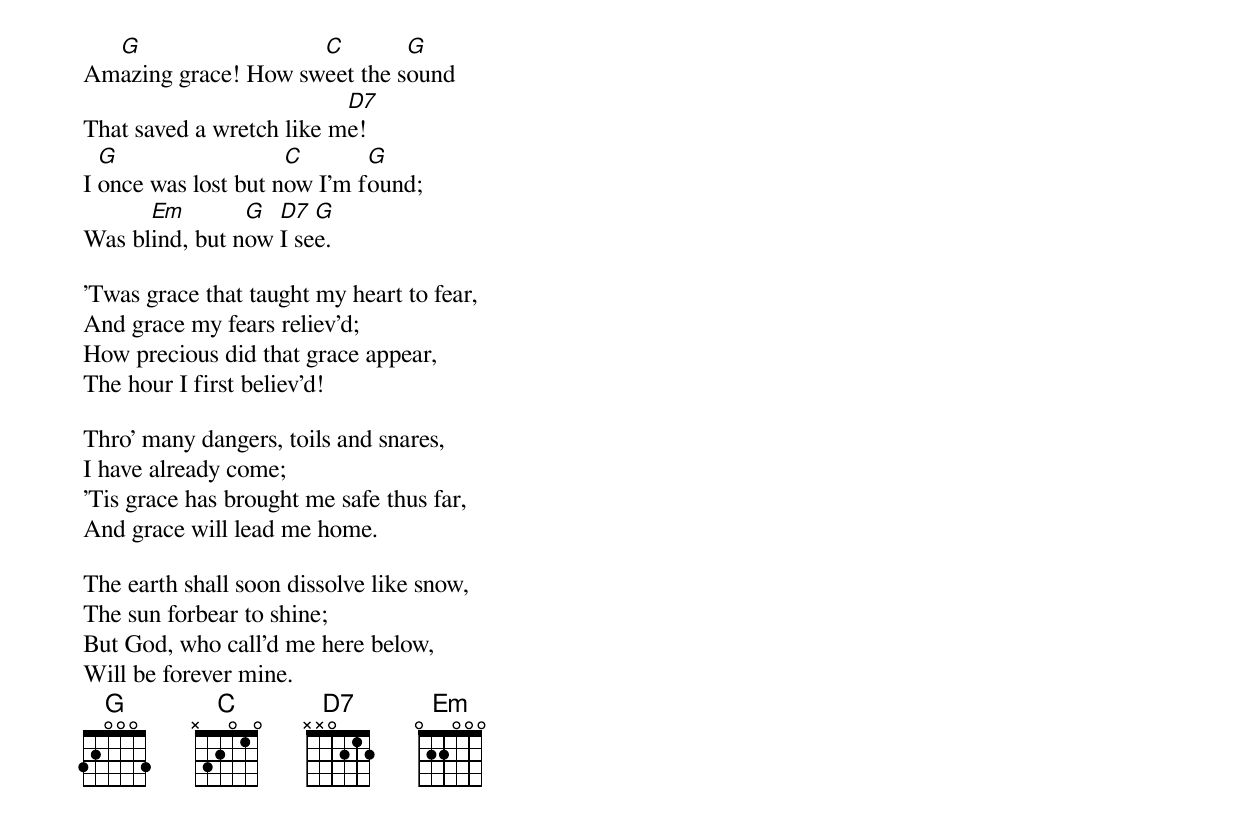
Am[G]azing grace! How sw[C]eet the s[G]ound
That saved a wretch like m[D7]e!
I [G]once was lost but n[C]ow I’m f[G]ound;
Was bl[Em]ind, but n[G]ow [D7]I se[G]e.

’Twas grace that taught my heart to fear,
And grace my fears reliev’d;
How precious did that grace appear,
The hour I first believ’d!

Thro’ many dangers, toils and snares,
I have already come;
’Tis grace has brought me safe thus far,
And grace will lead me home.

The earth shall soon dissolve like snow,
The sun forbear to shine;
But God, who call’d me here below,
Will be forever mine.
